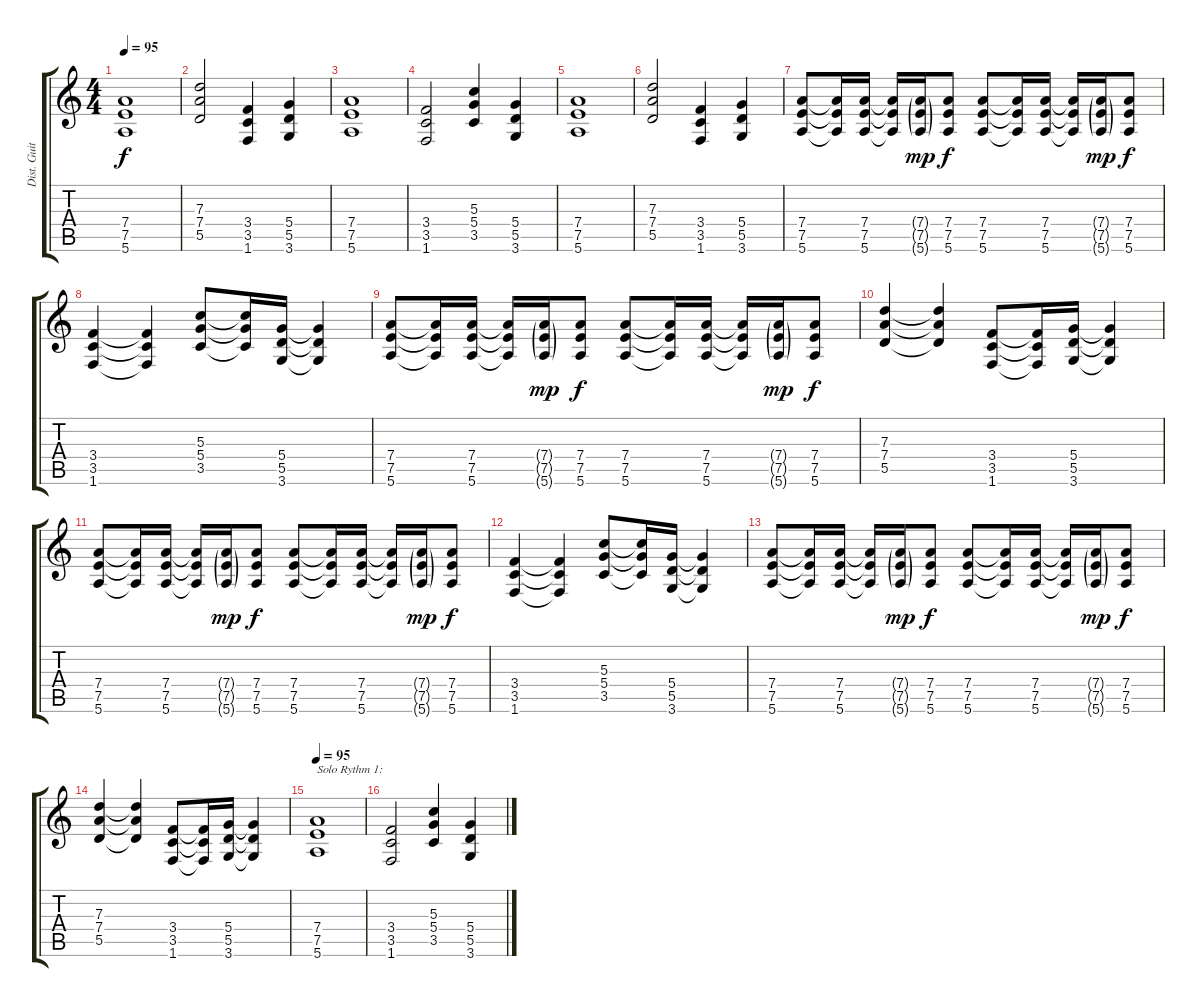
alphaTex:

\track ("Dist. Guitar 3" "Dist. Guit") {instrument distortionguitar}
\staff {score tabs}
\tuning (E4 B3 G3 D3 A2 E2) {hide}
\ts (4 4)
\tempo 95
\clef g2
\ks c
(7.4 7.5 5.6).1{dy f} |
(7.3 7.4 5.5).2 (3.4 3.5 1.6).4 (5.4 5.5 3.6).4 |
(7.4 7.5 5.6).1 |
(3.4 3.5 1.6).2 (5.3 5.4 3.5).4 (5.4 5.5 3.6).4 |
(7.4 7.5 5.6).1 |
(7.3 7.4 5.5).2 (3.4 3.5 1.6).4 (5.4 5.5 3.6).4 |
(7.4 7.5 5.6).8 (7.4{t} 7.5{t} 5.6{t}).16 (7.4 7.5 5.6).16 (7.4{t} 7.5{t} 5.6{t}).16 (7.4{g} 7.5{g} 5.6{g}).16{dy mp} (7.4 7.5 5.6).8{dy f} (7.4 7.5 5.6).8 (7.4{t} 7.5{t} 5.6{t}).16 (7.4 7.5 5.6).16 (7.4{t} 7.5{t} 5.6{t}).16 (7.4{g} 7.5{g} 5.6{g}).16{dy mp} (7.4 7.5 5.6).8{dy f} |
(3.4 3.5 1.6).4 (3.4{t} 3.5{t} 1.6{t}).4 (5.3 5.4 3.5).8 (5.3{t} 5.4{t} 3.5{t}).16 (5.4 5.5 3.6).16 (5.4{t} 5.5{t} 3.6{t}).4 |
(7.4 7.5 5.6).8 (7.4{t} 7.5{t} 5.6{t}).16 (7.4 7.5 5.6).16 (7.4{t} 7.5{t} 5.6{t}).16 (7.4{g} 7.5{g} 5.6{g}).16{dy mp} (7.4 7.5 5.6).8{dy f} (7.4 7.5 5.6).8 (7.4{t} 7.5{t} 5.6{t}).16 (7.4 7.5 5.6).16 (7.4{t} 7.5{t} 5.6{t}).16 (7.4{g} 7.5{g} 5.6{g}).16{dy mp} (7.4 7.5 5.6).8{dy f} |
(7.3 7.4 5.5).4 (7.3{t} 7.4{t} 5.5{t}).4 (3.4 3.5 1.6).8 (3.4{t} 3.5{t} 1.6{t}).16 (5.4 5.5 3.6).16 (5.4{t} 5.5{t} 3.6{t}).4 |
(7.4 7.5 5.6).8 (7.4{t} 7.5{t} 5.6{t}).16 (7.4 7.5 5.6).16 (7.4{t} 7.5{t} 5.6{t}).16 (7.4{g} 7.5{g} 5.6{g}).16{dy mp} (7.4 7.5 5.6).8{dy f} (7.4 7.5 5.6).8 (7.4{t} 7.5{t} 5.6{t}).16 (7.4 7.5 5.6).16 (7.4{t} 7.5{t} 5.6{t}).16 (7.4{g} 7.5{g} 5.6{g}).16{dy mp} (7.4 7.5 5.6).8{dy f} |
(3.4 3.5 1.6).4 (3.4{t} 3.5{t} 1.6{t}).4 (5.3 5.4 3.5).8 (5.3{t} 5.4{t} 3.5{t}).16 (5.4 5.5 3.6).16 (5.4{t} 5.5{t} 3.6{t}).4 |
(7.4 7.5 5.6).8 (7.4{t} 7.5{t} 5.6{t}).16 (7.4 7.5 5.6).16 (7.4{t} 7.5{t} 5.6{t}).16 (7.4{g} 7.5{g} 5.6{g}).16{dy mp} (7.4 7.5 5.6).8{dy f} (7.4 7.5 5.6).8 (7.4{t} 7.5{t} 5.6{t}).16 (7.4 7.5 5.6).16 (7.4{t} 7.5{t} 5.6{t}).16 (7.4{g} 7.5{g} 5.6{g}).16{dy mp} (7.4 7.5 5.6).8{dy f} |
(7.3 7.4 5.5).4 (7.3{t} 7.4{t} 5.5{t}).4 (3.4 3.5 1.6).8 (3.4{t} 3.5{t} 1.6{t}).16 (5.4 5.5 3.6).16 (5.4{t} 5.5{t} 3.6{t}).4 |
\tempo 95
(7.4 7.5 5.6).1{txt "Solo Rythm 1:"} |
(3.4 3.5 1.6).2 (5.3 5.4 3.5).4 (5.4 5.5 3.6).4
